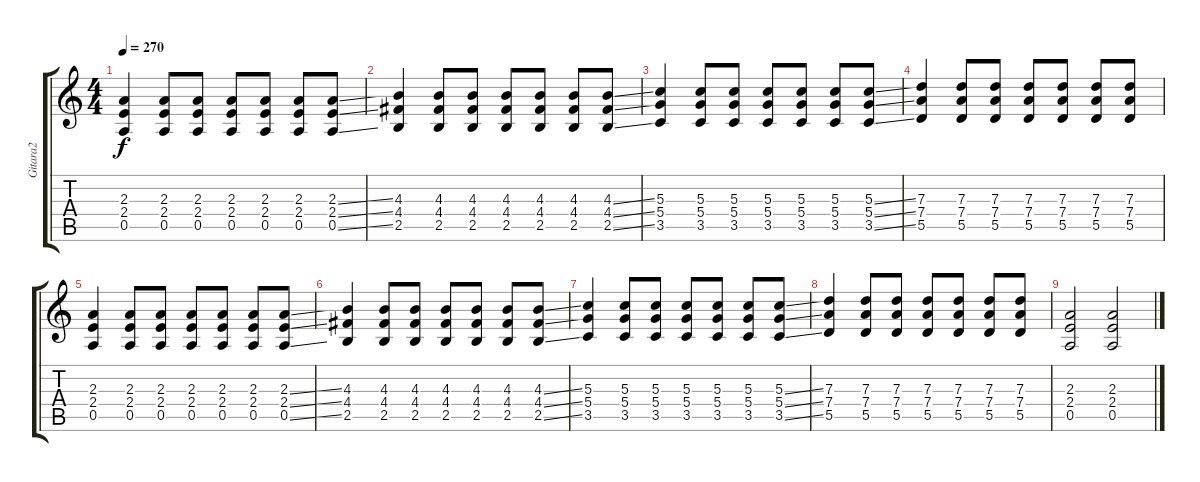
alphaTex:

\track ("Gitara2" "Gitara2") {instrument electricguitarclean}
\staff {score tabs}
\tuning (E4 B3 G3 D3 A2 E2) {hide}
\ts (4 4)
\tempo 270
\clef g2
\ks c
(2.3 2.4 0.5).4{dy f instrument overdrivenguitar} (2.3 2.4 0.5).8 (2.3 2.4 0.5).8 (2.3 2.4 0.5).8 (2.3 2.4 0.5).8 (2.3 2.4 0.5).8 (2.3{ss} 2.4{ss} 0.5{ss}).8 |
(4.3 4.4 2.5).4 (4.3 4.4 2.5).8 (4.3 4.4 2.5).8 (4.3 4.4 2.5).8 (4.3 4.4 2.5).8 (4.3 4.4 2.5).8 (4.3{ss} 4.4{ss} 2.5{ss}).8 |
(5.3 5.4 3.5).4 (5.3 5.4 3.5).8 (5.3 5.4 3.5).8 (5.3 5.4 3.5).8 (5.3 5.4 3.5).8 (5.3 5.4 3.5).8 (5.3{ss} 5.4{ss} 3.5{ss}).8 |
(7.3 7.4 5.5).4 (7.3 7.4 5.5).8 (7.3 7.4 5.5).8 (7.3 7.4 5.5).8 (7.3 7.4 5.5).8 (7.3 7.4 5.5).8 (7.3 7.4 5.5).8 |
(2.3 2.4 0.5).4{instrument overdrivenguitar} (2.3 2.4 0.5).8 (2.3 2.4 0.5).8 (2.3 2.4 0.5).8 (2.3 2.4 0.5).8 (2.3 2.4 0.5).8 (2.3{ss} 2.4{ss} 0.5{ss}).8 |
(4.3 4.4 2.5).4 (4.3 4.4 2.5).8 (4.3 4.4 2.5).8 (4.3 4.4 2.5).8 (4.3 4.4 2.5).8 (4.3 4.4 2.5).8 (4.3{ss} 4.4{ss} 2.5{ss}).8 |
(5.3 5.4 3.5).4 (5.3 5.4 3.5).8 (5.3 5.4 3.5).8 (5.3 5.4 3.5).8 (5.3 5.4 3.5).8 (5.3 5.4 3.5).8 (5.3{ss} 5.4{ss} 3.5{ss}).8 |
(7.3 7.4 5.5).4 (7.3 7.4 5.5).8 (7.3 7.4 5.5).8 (7.3 7.4 5.5).8 (7.3 7.4 5.5).8 (7.3 7.4 5.5).8 (7.3 7.4 5.5).8 |
(2.3 2.4 0.5).2 (2.3 2.4 0.5).2
